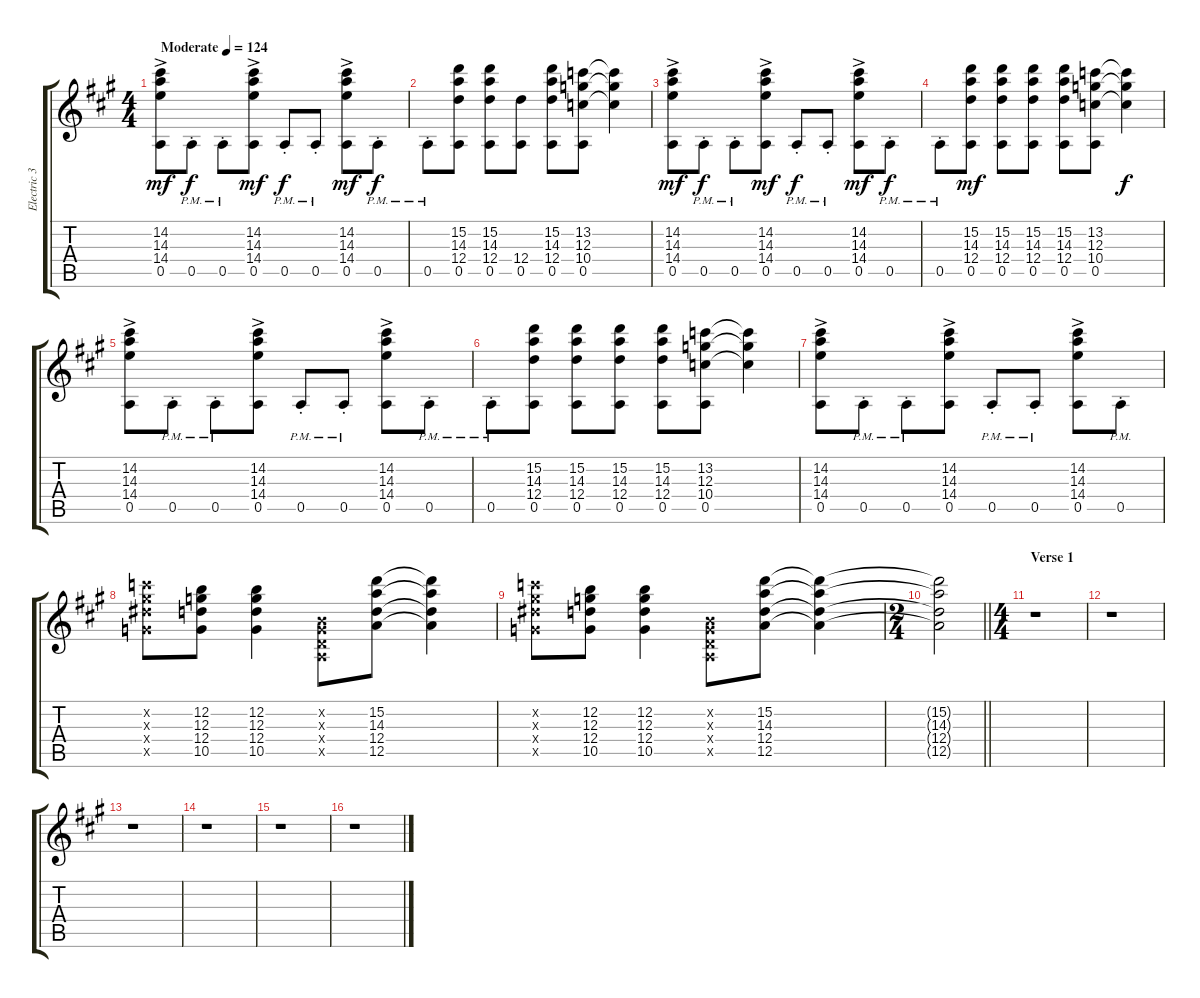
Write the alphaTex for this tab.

\track ("Electric 3" "Electric 3") {instrument distortionguitar}
\staff {score tabs}
\tuning (E4 B3 G3 D3 A2 E2) {hide}
\ts (4 4)
\tempo (124 "Moderate")
\clef g2
\ks a
(14.2{ac} 14.3{ac} 14.4{ac} 0.5{ac}).8{dy mf instrument distortionguitar} 0.5{pm st}.8{dy f} 0.5{pm st}.8 (14.2{ac} 14.3{ac} 14.4{ac} 0.5{ac}).8{dy mf} 0.5{pm st}.8{dy f} 0.5{pm st}.8 (14.2{ac} 14.3{ac} 14.4{ac} 0.5{ac}).8{dy mf} 0.5{pm st}.8{dy f} |
0.5{pm st}.8 (15.2 14.3 12.4 0.5).8 (15.2 14.3 12.4 0.5).8 (12.4 0.5).8 (15.2 14.3 12.4 0.5).8 (13.2 12.3 10.4 0.5).8 (13.2{t} 12.3{t} 10.4{t}).4 |
(14.2{ac} 14.3{ac} 14.4{ac} 0.5{ac}).8{dy mf} 0.5{pm st}.8{dy f} 0.5{pm st}.8 (14.2{ac} 14.3{ac} 14.4{ac} 0.5{ac}).8{dy mf} 0.5{pm st}.8{dy f} 0.5{pm st}.8 (14.2{ac} 14.3{ac} 14.4{ac} 0.5{ac}).8{dy mf} 0.5{pm st}.8{dy f} |
0.5{pm st}.8 (15.2 14.3 12.4 0.5).8{dy mf} (15.2 14.3 12.4 0.5).8 (15.2 14.3 12.4 0.5).8 (15.2 14.3 12.4 0.5).8 (13.2 12.3 10.4 0.5).8 (13.2{t} 12.3{t} 10.4{t}).4{dy f} |
(14.2{ac} 14.3{ac} 14.4{ac} 0.5{ac}).8 0.5{pm st}.8 0.5{pm st}.8 (14.2{ac} 14.3{ac} 14.4{ac} 0.5{ac}).8 0.5{pm st}.8 0.5{pm st}.8 (14.2{ac} 14.3{ac} 14.4{ac} 0.5{ac}).8 0.5{pm st}.8 |
0.5{pm st}.8 (15.2 14.3 12.4 0.5).8 (15.2 14.3 12.4 0.5).8 (15.2 14.3 12.4 0.5).8 (15.2 14.3 12.4 0.5).8 (13.2 12.3 10.4 0.5).8 (13.2{t} 12.3{t} 10.4{t}).4 |
(14.2{ac} 14.3{ac} 14.4{ac} 0.5{ac}).8 0.5{pm st}.8 0.5{pm st}.8 (14.2{ac} 14.3{ac} 14.4{ac} 0.5{ac}).8 0.5{pm st}.8 0.5{pm st}.8 (14.2{ac} 14.3{ac} 14.4{ac} 0.5{ac}).8 0.5{pm st}.8 |
(13.2{x} 13.3{x} 13.4{x} 10.5{x}).8 (12.2 12.3 12.4 10.5).8 (12.2 12.3 12.4 10.5).4 (0.2{x} 0.3{x} 0.4{x} 0.5{x}).8 (15.2 14.3 12.4 12.5).8 (15.2{t} 14.3{t} 12.4{t} 12.5{t}).4 |
(13.2{x} 13.3{x} 13.4{x} 10.5{x}).8 (12.2 12.3 12.4 10.5).8 (12.2 12.3 12.4 10.5).4 (0.2{x} 0.3{x} 0.4{x} 0.5{x}).8 (15.2 14.3 12.4 12.5).8 (15.2{t} 14.3{t} 12.4{t} 12.5{t}).4 |
\ts (2 4)
\barLineRight lightlight
(15.2{t} 14.3{t} 12.4{t} 12.5{t}).2 |
\ts (4 4)
\section ("" "Verse 1")
r.1 |
r.1 |
r.1 |
r.1 |
r.1 |
r.1
